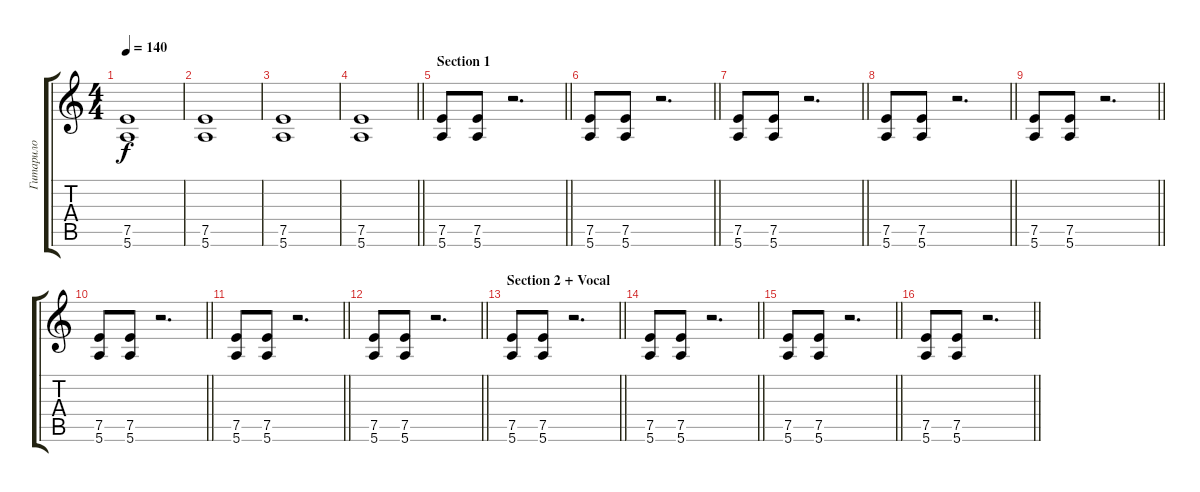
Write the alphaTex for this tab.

\track ("Гитарило" "Гитарило") {instrument overdrivenguitar}
\staff {score tabs}
\tuning (E4 B3 G3 D3 A2 E2) {hide}
\ts (4 4)
\tempo 140
\clef g2
\ks c
(7.5 5.6).1{dy f instrument overdrivenguitar} |
(7.5 5.6).1 |
(7.5 5.6).1 |
\barLineRight lightlight
(7.5 5.6).1 |
\section ("" "Section 1")
\barLineRight lightlight
(7.5 5.6).8 (7.5 5.6).8 r.2{d} |
\barLineRight lightlight
(7.5 5.6).8 (7.5 5.6).8 r.2{d} |
\barLineRight lightlight
(7.5 5.6).8 (7.5 5.6).8 r.2{d} |
\barLineRight lightlight
(7.5 5.6).8 (7.5 5.6).8 r.2{d} |
\barLineRight lightlight
(7.5 5.6).8 (7.5 5.6).8 r.2{d} |
\barLineRight lightlight
(7.5 5.6).8 (7.5 5.6).8 r.2{d} |
\barLineRight lightlight
(7.5 5.6).8 (7.5 5.6).8 r.2{d} |
\barLineRight lightlight
(7.5 5.6).8 (7.5 5.6).8 r.2{d} |
\section ("" "Section 2 + Vocal")
\barLineRight lightlight
(7.5 5.6).8 (7.5 5.6).8 r.2{d} |
\barLineRight lightlight
(7.5 5.6).8 (7.5 5.6).8 r.2{d} |
\barLineRight lightlight
(7.5 5.6).8 (7.5 5.6).8 r.2{d} |
\barLineRight lightlight
(7.5 5.6).8 (7.5 5.6).8 r.2{d}
